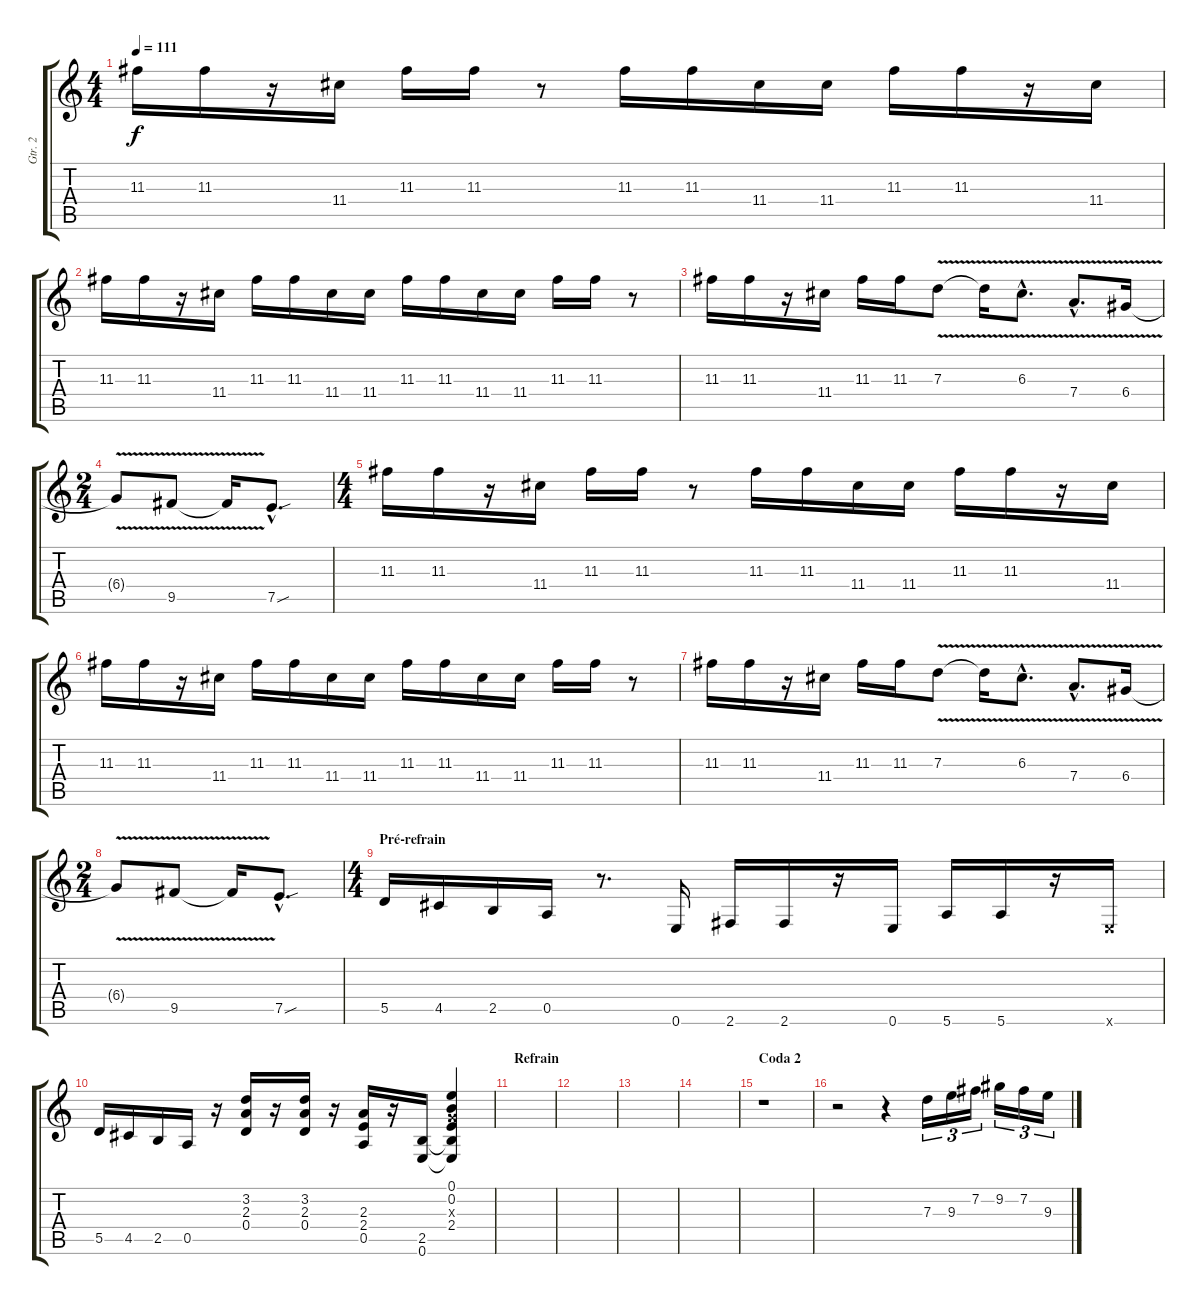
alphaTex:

\track ("Gtr. 2" "Gtr. 2") {instrument overdrivenguitar}
\staff {score tabs}
\tuning (E4 B3 G3 D3 A2 E2) {hide}
\ts (4 4)
\tempo 111
\clef g2
\ks c
11.3.16{dy f} 11.3.16 r.16 11.4.16 11.3.16 11.3.16 r.8 11.3.16 11.3.16 11.4.16 11.4.16 11.3.16 11.3.16 r.16 11.4.16 |
11.3.16 11.3.16 r.16 11.4.16 11.3.16 11.3.16 11.4.16 11.4.16 11.3.16 11.3.16 11.4.16 11.4.16 11.3.16 11.3.16 r.8 |
11.3.16 11.3.16 r.16 11.4.16 11.3.16 11.3.16 7.3{v}.8 7.3{t}.16 6.3{v hac}.8{d} 7.4{v hac}.8{d} 6.4{v}.16 |
\ts (2 4)
6.4{t}.8 9.5{v}.8 9.5{t}.16 7.5{sou hac}.8{d} |
\ts (4 4)
11.3.16 11.3.16 r.16 11.4.16 11.3.16 11.3.16 r.8 11.3.16 11.3.16 11.4.16 11.4.16 11.3.16 11.3.16 r.16 11.4.16 |
11.3.16 11.3.16 r.16 11.4.16 11.3.16 11.3.16 11.4.16 11.4.16 11.3.16 11.3.16 11.4.16 11.4.16 11.3.16 11.3.16 r.8 |
11.3.16 11.3.16 r.16 11.4.16 11.3.16 11.3.16 7.3{v}.8 7.3{t}.16 6.3{v hac}.8{d} 7.4{v hac}.8{d} 6.4{v}.16 |
\ts (2 4)
6.4{t}.8 9.5{v}.8 9.5{t}.16 7.5{sou hac}.8{d} |
\ts (4 4)
\section ("" "Pré-refrain")
5.5.16 4.5.16 2.5.16 0.5.16 r.8{d} 0.6.16 2.6.16 2.6.16 r.16 0.6.16 5.6.16 5.6.16 r.16 0.6{x}.16 |
5.5.16 4.5.16 2.5.16 0.5.16 r.16 (3.2 2.3 0.4).16 r.16 (3.2 2.3 0.4).16 r.16 (2.3 2.4 0.5).16 r.16 (2.5 0.6).16 (0.1 0.2 0.3{x} 2.4 2.5{t} 0.6{t}).4 |
\section ("" "Refrain")
|
|
|
|
\section ("" "Coda 2")
r.1 |
r.2 r.4 7.3.16{tu (3 2)} 9.3.16{tu (3 2)} 7.2.16{tu (3 2)} 9.2.16{tu (3 2)} 7.2.16{tu (3 2)} 9.3.16{tu (3 2)}
